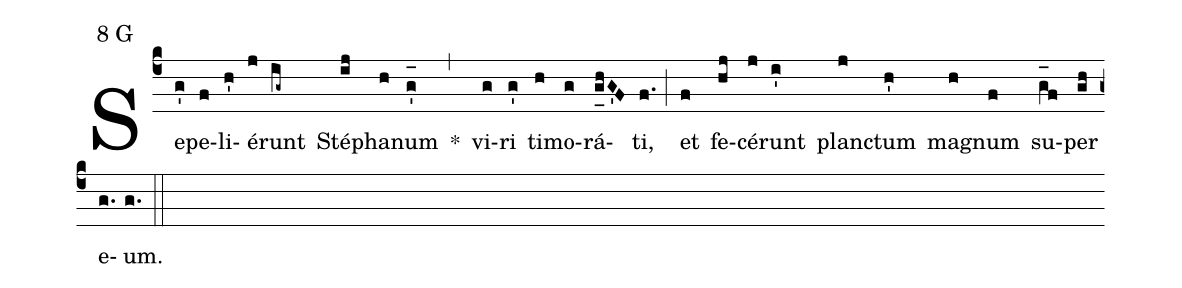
mode:8 G;
%%
(c4) Se(g')pe(f)li(h')é(j)runt(ig~) Sté(ij)pha(h)num(g'_[oh:h]) *(,) vi(g)ri(g') ti(h)mo(g)rá(g_[uh:l]hG'F)ti,(f.) (;) et(f) fe(hj)cé(j)runt(i') plan(j)ctum(h') ma(h)gnum(f) su(g_[oh:h]f)per(gh) e(g.)um.(g.) (::)
